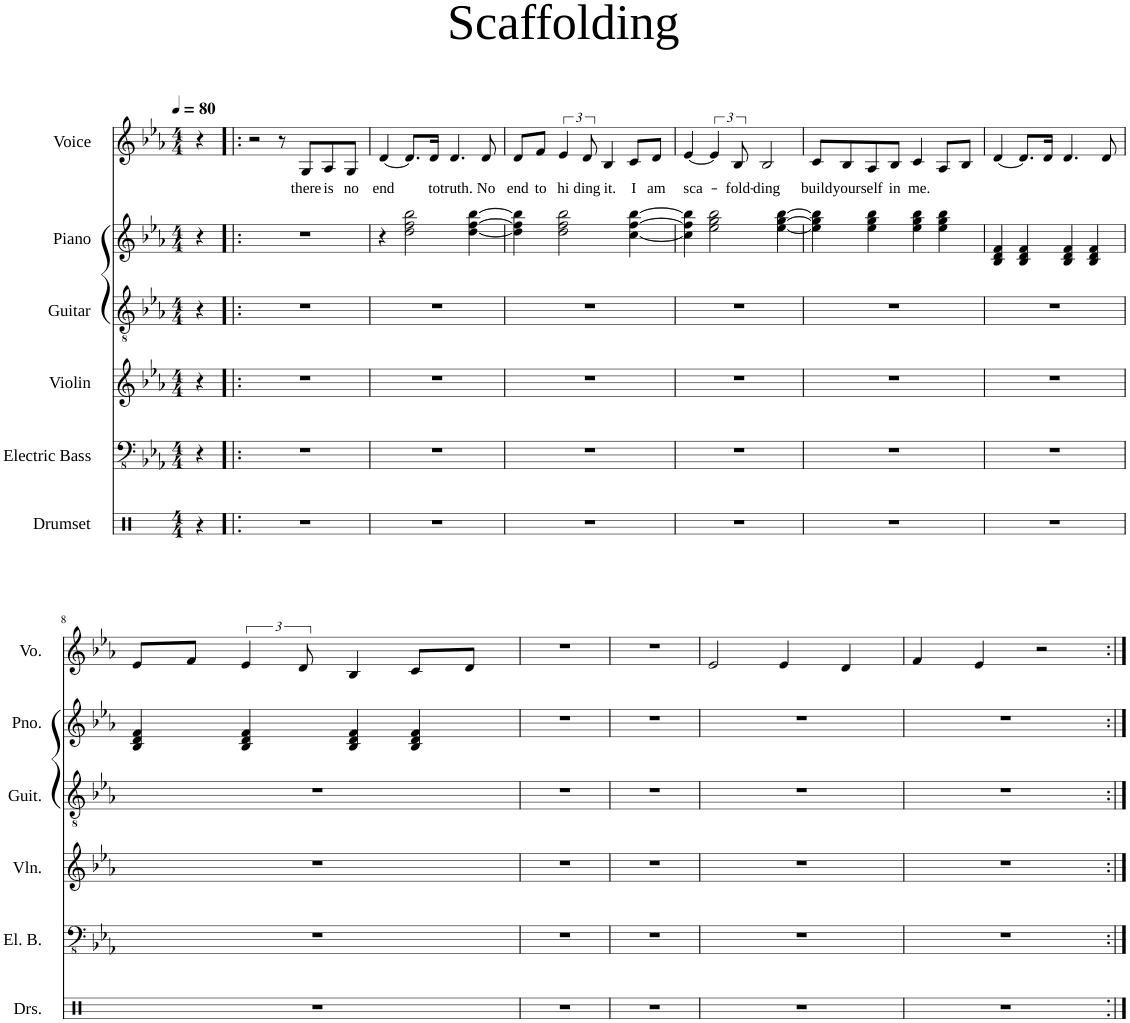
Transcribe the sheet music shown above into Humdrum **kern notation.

**kern	**kern	**kern	**kern	**kern	**kern	**text
*part6	*part5	*part4	*part3	*part2	*part1	*part1
*staff6	*staff5	*staff4	*staff3	*staff2	*staff1	*staff1
*I"Drumset	*I"Electric Bass	*I"Violin	*I"Guitar	*I"Piano	*I"Voice	*
*I'Drs.	*I'El. B.	*I'Vln.	*I'Guit.	*I'Pno.	*I'Vo.	*
*stria4	*	*	*	*	*	*
*clefX	*clefFv4	*clefG2	*clefGv2	*clefG2	*clefG2	*
*Trd14c24	*	*	*	*	*Trd7c12	*
*k[]	*k[b-e-a-]	*k[b-e-a-]	*k[b-e-a-]	*k[b-e-a-]	*k[b-e-a-]	*
*M4/4	*M4/4	*M4/4	*M4/4	*M4/4	*M4/4	*
*MM80	*MM80	*MM80	*MM80	*MM80	*MM80	*
=1	=1	=1	=1	=1	=1	=1
4r	4r	4r	4r	4r	4r	.
=2!|:	=2!|:	=2!|:	=2!|:	=2!|:	=2!|:	=2!|:
1r	1r	1r	1r	1r	2r	.
.	.	.	.	.	8r	.
!	!	!	!	!	!	!LO:LY:b
.	.	.	.	.	8G/L	there
!	!	!	!	!	!	!LO:LY:b
.	.	.	.	.	8A-/	is
!	!	!	!	!	!	!LO:LY:b
.	.	.	.	.	8G/J	no
=3	=3	=3	=3	=3	=3	=3
!	!	!	!	!	!	!LO:LY:b
1r	1r	1r	1r	4r	[4d/	end
.	.	.	.	2dd\ 2ff\ 2bb-\	8.d/L]	.
!	!	!	!	!	!	!LO:LY:b
.	.	.	.	.	16d/Jk	to
!	!	!	!	!	!	!LO:LY:b
.	.	.	.	.	4.d/	truth.
.	.	.	.	[4dd\ [4ff\ [4bb-\	.	.
!	!	!	!	!	!	!LO:LY:b
.	.	.	.	.	8d/	No
=4	=4	=4	=4	=4	=4	=4
!	!	!	!	!	!	!LO:LY:b
1r	1r	1r	1r	4dd\] 4ff\] 4bb-\]	8d/L	end
!	!	!	!	!	!	!LO:LY:b
.	.	.	.	.	8f/J	to
!	!	!	!	!	!	!LO:LY:b
.	.	.	.	2dd\ 2ff\ 2bb-\	6e-/	hi
!	!	!	!	!	!	!LO:LY:b
.	.	.	.	.	12d/	ding
!	!	!	!	!	!	!LO:LY:b
.	.	.	.	.	4B-/	it.
!	!	!	!	!	!	!LO:LY:b
.	.	.	.	[4cc\ [4ff\ [4bb-\	8c/L	I
!	!	!	!	!	!	!LO:LY:b
.	.	.	.	.	8d/J	am
=5	=5	=5	=5	=5	=5	=5
!	!	!	!	!	!	!LO:LY:b
1r	1r	1r	1r	4cc\] 4ff\] 4bb-\]	[4e-/	sca-
.	.	.	.	2ee-\ 2gg\ 2bb-\	6e-/]	.
!	!	!	!	!	!	!LO:LY:b
.	.	.	.	.	12B-/	fold-
!	!	!	!	!	!	!LO:LY:b
.	.	.	.	.	2B-/	-ding
.	.	.	.	[4ee-\ [4gg\ [4bb-\	.	.
=6	=6	=6	=6	=6	=6	=6
!	!	!	!	!	!	!LO:LY:b
1r	1r	1r	1r	4ee-\] 4gg\] 4bb-\]	8c/L	build
!	!	!	!	!	!	!LO:LY:b
.	.	.	.	.	8B-/	your
!	!	!	!	!	!	!LO:LY:b
.	.	.	.	4ee-\ 4gg\ 4bb-\	8A-/	self
!	!	!	!	!	!	!LO:LY:b
.	.	.	.	.	8B-/J	in
!	!	!	!	!	!	!LO:LY:b
.	.	.	.	4ee-\ 4gg\ 4bb-\	4c/	me.
.	.	.	.	4ee-\ 4gg\ 4bb-\	8A-/L	.
.	.	.	.	.	8B-/J	.
=7	=7	=7	=7	=7	=7	=7
1r	1r	1r	1r	4B-/ 4d/ 4f/	[4d/	.
.	.	.	.	4B-/ 4d/ 4f/	8.d/L]	.
.	.	.	.	.	16d/Jk	.
.	.	.	.	4B-/ 4d/ 4f/	4.d/	.
.	.	.	.	4B-/ 4d/ 4f/	.	.
.	.	.	.	.	8d/	.
!!LO:LB:g=z
=8	=8	=8	=8	=8	=8	=8
1r	1r	1r	1r	4B-/ 4d/ 4f/	8e-/L	.
.	.	.	.	.	8f/J	.
.	.	.	.	4B-/ 4d/ 4f/	6e-/	.
.	.	.	.	.	12d/	.
.	.	.	.	4B-/ 4d/ 4f/	4B-/	.
.	.	.	.	4B-/ 4d/ 4f/	8c/L	.
.	.	.	.	.	8d/J	.
=9	=9	=9	=9	=9	=9	=9
1r	1r	1r	1r	1r	1r	.
=10	=10	=10	=10	=10	=10	=10
1r	1r	1r	1r	1r	1r	.
=11	=11	=11	=11	=11	=11	=11
1r	1r	1r	1r	1r	2e-/	.
.	.	.	.	.	4e-/	.
.	.	.	.	.	4d/	.
=12	=12	=12	=12	=12	=12	=12
1r	1r	1r	1r	1r	4f/	.
.	.	.	.	.	4e-/	.
.	.	.	.	.	2r	.
=:|!	=:|!	=:|!	=:|!	=:|!	=:|!	=:|!
*-	*-	*-	*-	*-	*-	*-
